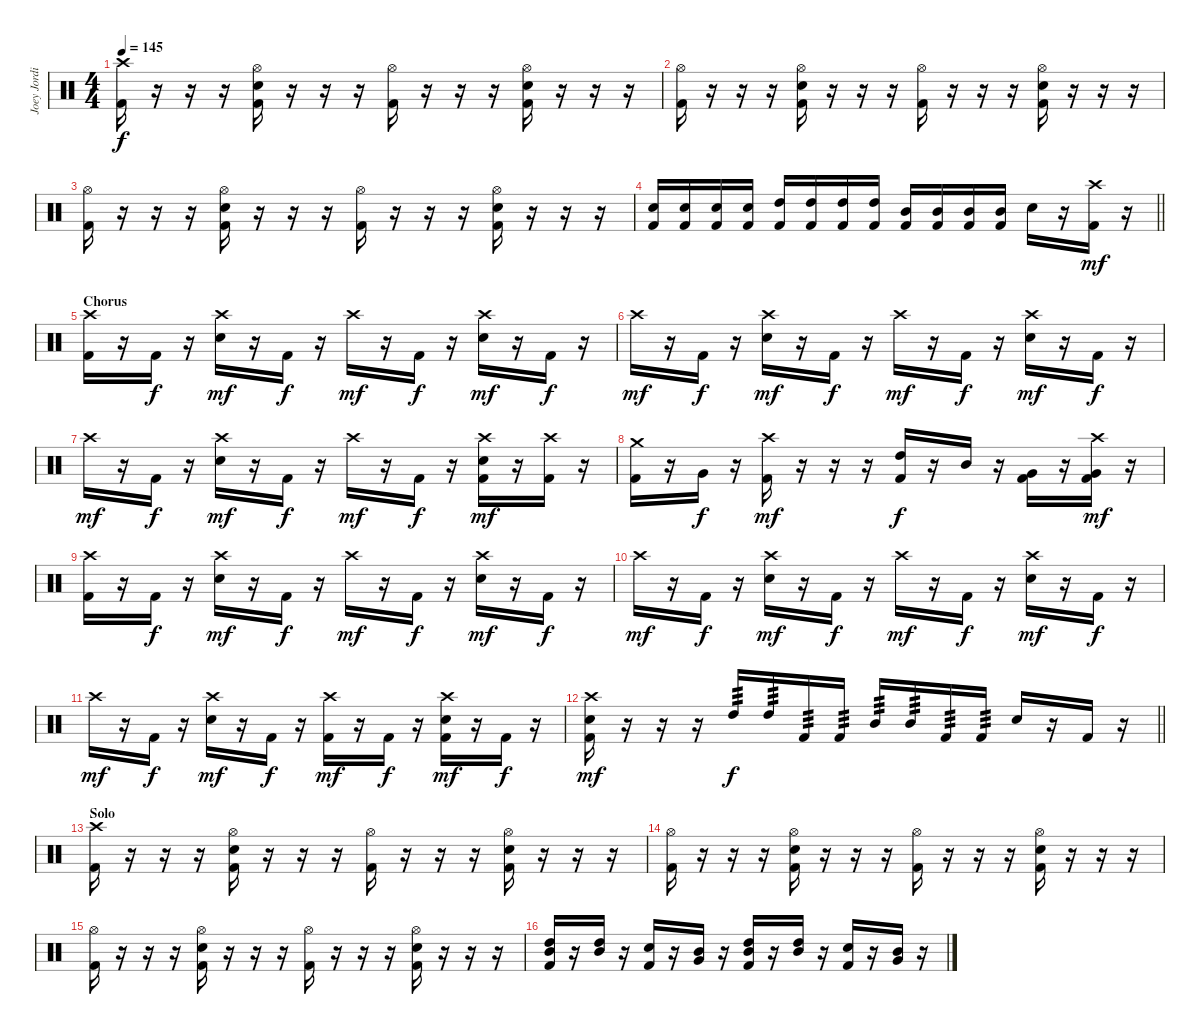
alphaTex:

\track ("Joey Jordison" "Joey Jordi") {instrument percussion}
\staff {score}
\articulation defaults
\ts (4 4)
\tempo 145
\clef neutral
\ks c
("Crash high (hit)" "Kick (hit) 2").16{dy f} r.16 r.16 r.16 ("Electric Snare (hit)" "Hi-Hat (open)" "Kick (hit) 2").16 r.16 r.16 r.16 ("Hi-Hat (open)" "Kick (hit) 2").16 r.16 r.16 r.16 ("Electric Snare (hit)" "Hi-Hat (open)" "Kick (hit) 2").16 r.16 r.16 r.16 |
("Hi-Hat (open)" "Kick (hit) 2").16 r.16 r.16 r.16 ("Electric Snare (hit)" "Hi-Hat (open)" "Kick (hit) 2").16 r.16 r.16 r.16 ("Hi-Hat (open)" "Kick (hit) 2").16 r.16 r.16 r.16 ("Electric Snare (hit)" "Hi-Hat (open)" "Kick (hit) 2").16 r.16 r.16 r.16 |
("Hi-Hat (open)" "Kick (hit) 2").16 r.16 r.16 r.16 ("Electric Snare (hit)" "Hi-Hat (open)" "Kick (hit) 2").16 r.16 r.16 r.16 ("Hi-Hat (open)" "Kick (hit) 2").16 r.16 r.16 r.16 ("Electric Snare (hit)" "Hi-Hat (open)" "Kick (hit) 2").16 r.16 r.16 r.16 |
\barLineRight lightlight
("Electric Snare (hit)" "Kick (hit) 2").16 ("Electric Snare (hit)" "Kick (hit) 2").16 ("Electric Snare (hit)" "Kick (hit) 2").16 ("Electric Snare (hit)" "Kick (hit) 2").16 ("High Tom (hit)" "Kick (hit) 2").16 ("High Tom (hit)" "Kick (hit) 2").16 ("High Tom (hit)" "Kick (hit) 2").16 ("High Tom (hit)" "Kick (hit) 2").16 ("Mid Tom (hit)" "Kick (hit) 2").16 ("Mid Tom (hit)" "Kick (hit) 2").16 ("Mid Tom (hit)" "Kick (hit) 2").16 ("Mid Tom (hit)" "Kick (hit) 2").16 "Electric Snare (hit)".16 r.16 ("Crash high (hit)" "Kick (hit) 2").16{dy mf} r.16 |
\section ("" "Chorus")
("Crash high (hit)" "Kick (hit) 2").16 r.16 "Kick (hit) 2".16{dy f} r.16 ("Crash high (hit)" "Electric Snare (hit)").16{dy mf} r.16 "Kick (hit) 2".16{dy f} r.16 "Crash high (hit)".16{dy mf} r.16 "Kick (hit) 2".16{dy f} r.16 ("Crash high (hit)" "Electric Snare (hit)").16{dy mf} r.16 "Kick (hit) 2".16{dy f} r.16 |
"Crash high (hit)".16{dy mf} r.16 "Kick (hit) 2".16{dy f} r.16 ("Crash high (hit)" "Electric Snare (hit)").16{dy mf} r.16 "Kick (hit) 2".16{dy f} r.16 "Crash high (hit)".16{dy mf} r.16 "Kick (hit) 2".16{dy f} r.16 ("Crash high (hit)" "Electric Snare (hit)").16{dy mf} r.16 "Kick (hit) 2".16{dy f} r.16 |
"Crash high (hit)".16{dy mf} r.16 "Kick (hit) 2".16{dy f} r.16 ("Crash high (hit)" "Electric Snare (hit)").16{dy mf} r.16 "Kick (hit) 2".16{dy f} r.16 "Crash high (hit)".16{dy mf} r.16 "Kick (hit) 2".16{dy f} r.16 ("Crash high (hit)" "Electric Snare (hit)" "Kick (hit) 2").16{dy mf} r.16 ("Crash high (hit)" "Kick (hit) 2").16 r.16 |
("Crash medium (hit)" "Kick (hit) 2").16 r.16 "Very Low Tom (hit)".16{dy f} r.16 ("Crash high (hit)" "Kick (hit) 2").16{dy mf} r.16 r.16 r.16 ("High Tom (hit)" "Kick (hit) 2").16{dy f} r.16 "Mid Tom (hit)".16 r.16 ("Very Low Tom (hit)" "Kick (hit) 2").16 r.16 ("Crash high (hit)" "Very Low Tom (hit)" "Kick (hit) 2").16{dy mf} r.16 |
("Crash high (hit)" "Kick (hit) 2").16 r.16 "Kick (hit) 2".16{dy f} r.16 ("Crash high (hit)" "Electric Snare (hit)").16{dy mf} r.16 "Kick (hit) 2".16{dy f} r.16 "Crash high (hit)".16{dy mf} r.16 "Kick (hit) 2".16{dy f} r.16 ("Crash high (hit)" "Electric Snare (hit)").16{dy mf} r.16 "Kick (hit) 2".16{dy f} r.16 |
"Crash high (hit)".16{dy mf} r.16 "Kick (hit) 2".16{dy f} r.16 ("Crash high (hit)" "Electric Snare (hit)").16{dy mf} r.16 "Kick (hit) 2".16{dy f} r.16 "Crash high (hit)".16{dy mf} r.16 "Kick (hit) 2".16{dy f} r.16 ("Crash high (hit)" "Electric Snare (hit)").16{dy mf} r.16 "Kick (hit) 2".16{dy f} r.16 |
"Crash high (hit)".16{dy mf} r.16 "Kick (hit) 2".16{dy f} r.16 ("Crash high (hit)" "Electric Snare (hit)").16{dy mf} r.16 "Kick (hit) 2".16{dy f} r.16 ("Crash high (hit)" "Kick (hit) 2").16{dy mf} r.16 "Kick (hit) 2".16{dy f} r.16 ("Crash high (hit)" "Electric Snare (hit)" "Kick (hit) 2").16{dy mf} r.16 "Kick (hit) 2".16{dy f} r.16 |
\barLineRight lightlight
("Crash high (hit)" "Electric Snare (hit)" "Kick (hit) 2").16{dy mf} r.16 r.16 r.16 "High Tom (hit)".16{tp 3 dy f} "High Tom (hit)".16{tp 3} "Kick (hit) 2".16{tp 3} "Kick (hit) 2".16{tp 3} "Mid Tom (hit)".16{tp 3} "Mid Tom (hit)".16{tp 3} "Kick (hit) 2".16{tp 3} "Kick (hit) 2".16{tp 3} "Electric Snare (hit)".16 r.16 "Kick (hit) 2".16 r.16 |
\section ("" "Solo")
("Crash high (hit)" "Kick (hit) 2").16 r.16 r.16 r.16 ("Electric Snare (hit)" "Hi-Hat (open)" "Kick (hit) 2").16 r.16 r.16 r.16 ("Hi-Hat (open)" "Kick (hit) 2").16 r.16 r.16 r.16 ("Electric Snare (hit)" "Hi-Hat (open)" "Kick (hit) 2").16 r.16 r.16 r.16 |
("Hi-Hat (open)" "Kick (hit) 2").16 r.16 r.16 r.16 ("Electric Snare (hit)" "Hi-Hat (open)" "Kick (hit) 2").16 r.16 r.16 r.16 ("Hi-Hat (open)" "Kick (hit) 2").16 r.16 r.16 r.16 ("Electric Snare (hit)" "Hi-Hat (open)" "Kick (hit) 2").16 r.16 r.16 r.16 |
("Hi-Hat (open)" "Kick (hit) 2").16 r.16 r.16 r.16 ("Electric Snare (hit)" "Hi-Hat (open)" "Kick (hit) 2").16 r.16 r.16 r.16 ("Hi-Hat (open)" "Kick (hit) 2").16 r.16 r.16 r.16 ("Electric Snare (hit)" "Hi-Hat (open)" "Kick (hit) 2").16 r.16 r.16 r.16 |
("High Tom (hit)" "Mid Tom (hit)" "Kick (hit) 2").16 r.16 ("High Tom (hit)" "Mid Tom (hit)").16 r.16 ("Electric Snare (hit)" "Kick (hit) 2").16 r.16 ("Very Low Tom (hit)" "Mid Tom (hit)").16 r.16 ("High Tom (hit)" "Mid Tom (hit)" "Kick (hit) 2").16 r.16 ("High Tom (hit)" "Mid Tom (hit)").16 r.16 ("Electric Snare (hit)" "Kick (hit) 2").16 r.16 ("Very Low Tom (hit)" "Mid Tom (hit)").16 r.16
